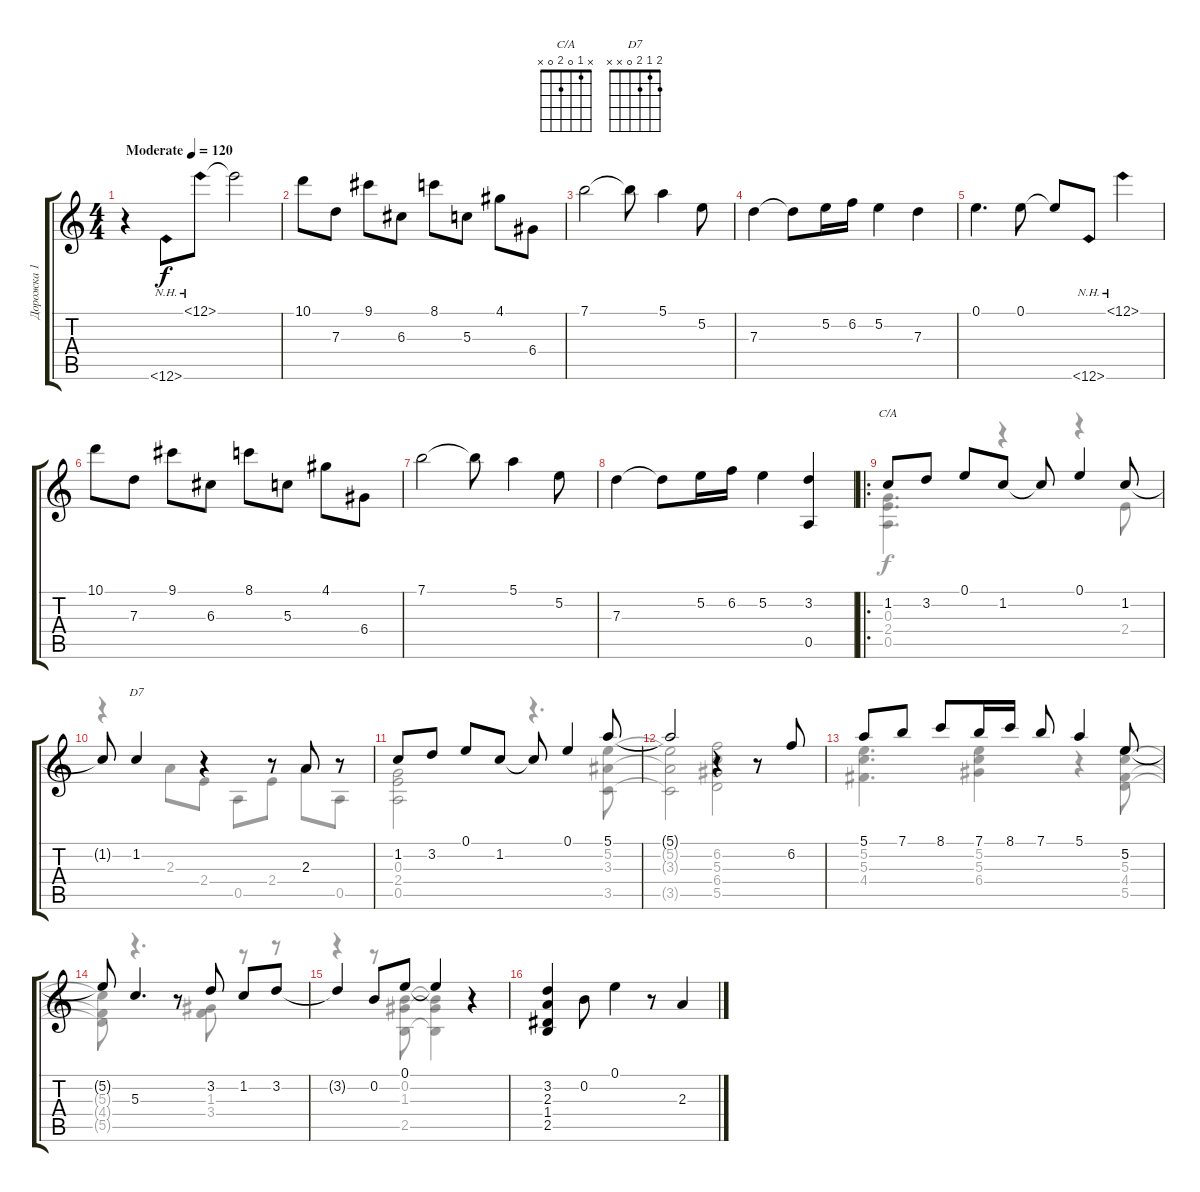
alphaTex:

\track ("Дорожка 1" "Дорожка 1") {instrument acousticguitarnylon}
\staff {score tabs}
\tuning (E4 B3 G3 D3 A2 E2) {hide}
\chord ("C/A" x 1 0 2 0 x)
\chord ("D7" 2 1 2 0 x x)
\voice
\ts (4 4)
\tempo (120 "Moderate")
\clef g2
\ks c
r.4{dy f instrument acousticguitarnylon} 12.6{nh}.8 12.1{nh}.8 12.1{t}.2 |
10.1.8 7.3.8 9.1.8 6.3.8 8.1.8 5.3.8 4.1.8 6.4.8 |
7.1.2 7.1{t}.8 5.1.4 5.2.8 |
7.3.4 7.3{t}.8 5.2.16 6.2.16 5.2.4 7.3.4 |
0.1.4{d} 0.1.8 0.1{t}.8 12.6{nh}.8 12.1{nh}.4 |
10.1.8 7.3.8 9.1.8 6.3.8 8.1.8 5.3.8 4.1.8 6.4.8 |
7.1.2 7.1{t}.8 5.1.4 5.2.8 |
7.3.4 7.3{t}.8 5.2.16 6.2.16 5.2.4 (3.2 0.5).4 |
\ro
1.2.8{ch "C/A"} 3.2.8 0.1.8 1.2.8 1.2{t}.8 0.1.4 1.2.8 |
1.2{t}.8 1.2.4{ch "D7"} r.4 r.8 2.3.8 r.8 |
1.2.8 3.2.8 0.1.8 1.2.8 1.2{t}.8 0.1.4 5.1.8 |
5.1{t}.2 r.4 r.8 6.2.8 |
5.1.8 7.1.8 8.1.8 7.1.16 8.1.16 7.1.8 5.1.4 5.2.8 |
5.2{t}.8 5.3.4{d} r.8 3.2.8 1.2.8 3.2.8 |
3.2{t}.4 0.2.8 0.1.8 0.1{t}.4 r.4 |
(3.2 2.3 1.4 2.5).4 0.2.8 0.1.4 r.8 2.3.4
\voice
\clef g2
\ottava regular
\simile none
\ks c
|
|
|
|
|
|
|
|
(0.3 2.4 0.5).4{d} r.4 r.4 2.4.8 |
r.4 2.3.8 2.4.8 0.5.8 2.4.8 2.3.8 0.5.8 |
(0.3 2.4 0.5).2 r.4{d} (5.2 3.3 3.5).8 |
(5.2{t} 3.3{t} 3.5{t}).2 (6.2 5.3 6.4 5.5).2 |
(5.2 5.3 4.4).4{d} (5.2 5.3 6.4).4 r.4 (5.2 5.3 4.4 5.5).8 |
(5.3{t} 4.4{t} 5.5{t}).8 r.4{d} r.8 (1.3 3.4).8 r.8 r.8 |
r.4 r.8 (0.2 1.3 2.5).8 (0.2{t} 1.3{t} 2.5{t}).4 r.4 |
